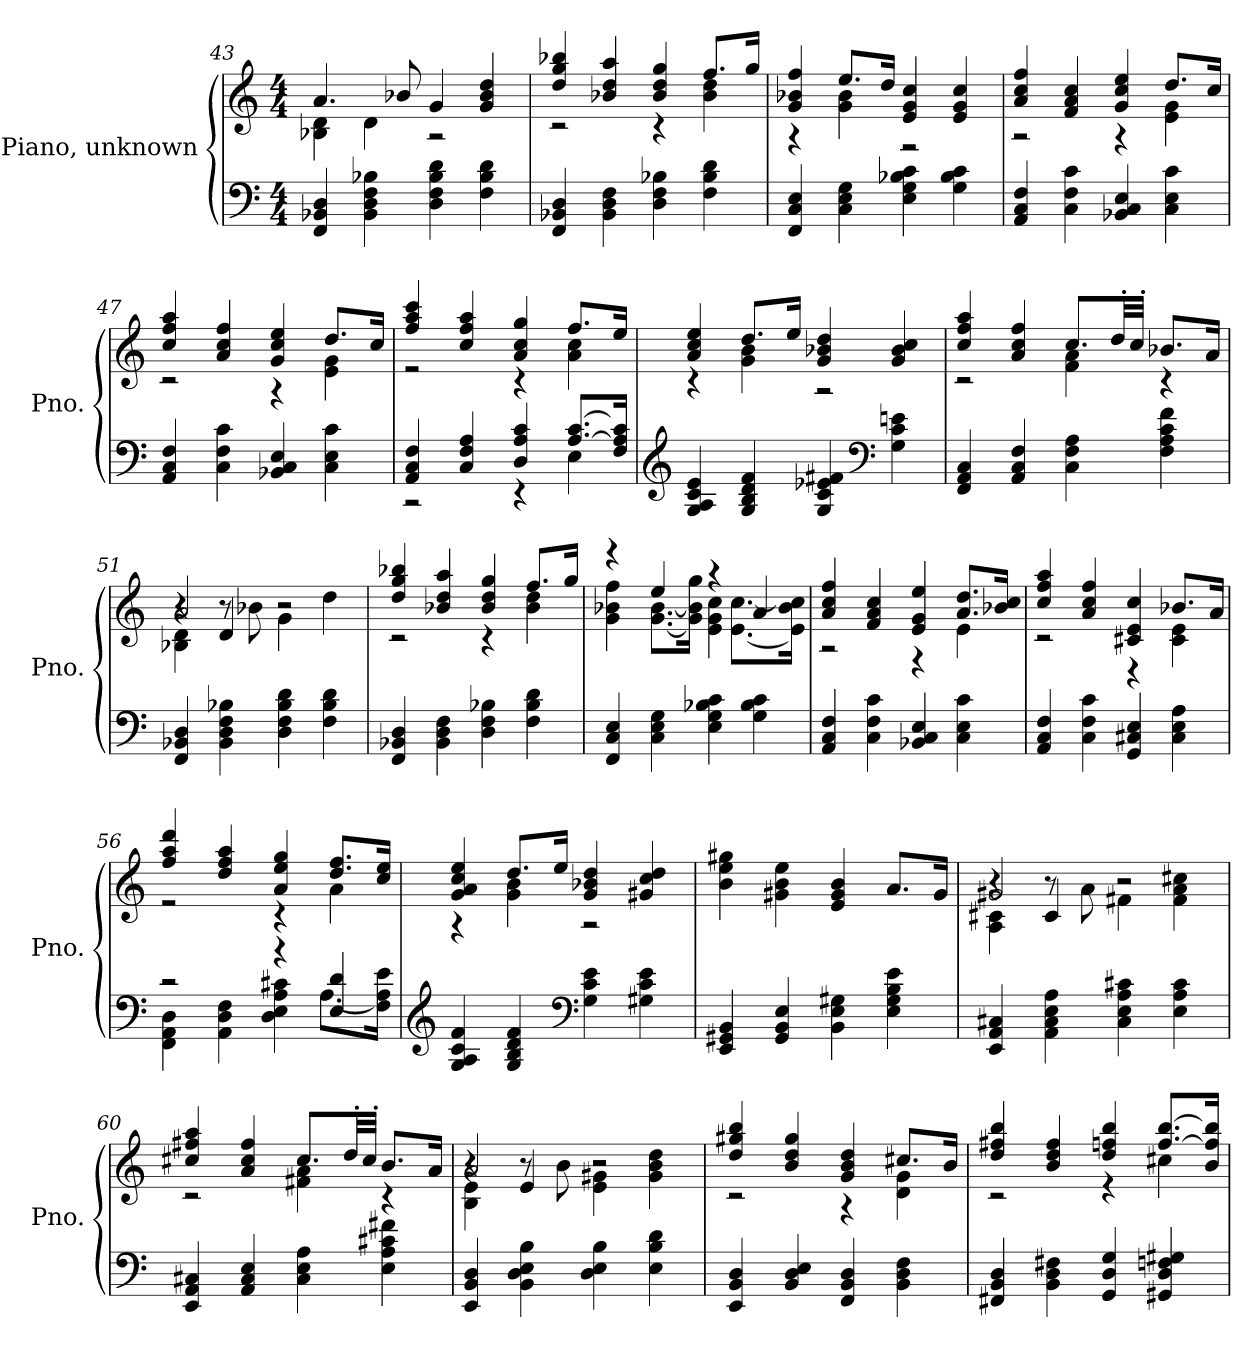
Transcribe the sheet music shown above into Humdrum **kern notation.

**kern	**kern
*part1	*part1
*staff2	*staff1
*I"Piano, unknown	*
*I'Pno.	*
*clefF4	*clefG2
*k[]	*k[]
*M4/4	*M4/4
=43	=43
*	*^
4FF/ 4BB-X/ 4D/	4.a/	4B-X\ 4d\
4BB-\ 4D\ 4F\ 4B-X\	.	4d\
.	8b-X/	.
4D\ 4F\ 4B-\ 4d\	4g/	2r
4F\ 4B-\ 4d\	4g/ 4b-/ 4dd/	.
=44	=44	=44
4FF/ 4BB-X/ 4D/	4dd/ 4gg/ 4bb-X/	2r
4BB-\ 4D\ 4F\	4b-X/ 4dd/ 4aa/	.
4D\ 4F\ 4B-X\	4b-/ 4dd/ 4gg/	4r
4F\ 4B-\ 4d\	8.ff/L	4b-\ 4dd\
.	16gg/Jk	.
=45	=45	=45
4FF/ 4C/ 4E/	4g/ 4b-X/ 4ff/	4r
4C\ 4E\ 4G\	8.ee/L	4g\ 4b-\
.	16dd/Jk	.
4E\ 4G\ 4B-X\ 4c\	4e/ 4g/ 4cc/	2r
4G\ 4B-\ 4c\	4e/ 4g/ 4cc/	.
=46	=46	=46
4AA/ 4C/ 4F/	4a/ 4cc/ 4ff/	2r
4C\ 4F\ 4c\	4f/ 4a/ 4cc/	.
4BB-X/ 4C/ 4E/	4g/ 4cc/ 4ee/	4r
4C\ 4E\ 4c\	8.dd/L	4e\ 4g\
.	16cc/Jk	.
!!LO:PB:g=z	!!
=47	=47	=47
4AA/ 4C/ 4F/	4cc/ 4ff/ 4aa/	2r
4C\ 4F\ 4c\	4a/ 4cc/ 4ff/	.
4BB-X/ 4C/ 4E/	4g/ 4cc/ 4ee/	4r
4C\ 4E\ 4c\	8.dd/L	4e\ 4g\
.	16cc/Jk	.
=48	=48	=48
*^	*	*
4AA/ 4C/ 4F/	2r	4ff/ 4aa/ 4ccc/	2r
4C/ 4F/ 4A/	.	4cc/ 4ff/ 4aa/	.
4D/ 4A/ 4c/	4r	4a/ 4cc/ 4gg/	4r
[8.A/ [8.c/L	4E\	8.ff/L	4a\ 4cc\
16F/ 16A/] 16c/]Jk	.	16ee/Jk	.
*v	*v	*	*
=49	=49	=49
*clefG2	*	*
4G/ 4A/ 4c/ 4e/	4a/ 4cc/ 4ee/	4r
4G/ 4B/ 4d/ 4f/	8.dd/L	4g\ 4b\
.	16ee/Jk	.
4G/ 4c/ 4e-X/ 4f#X/	4g/ 4b-X/ 4dd/	2r
*clefF4	*	*
4G\ 4c\ 4en\	4g/ 4b-/ 4cc/	.
=50	=50	=50
4FF/ 4AA/ 4C/	4cc/ 4ff/ 4aa/	2r
4AA/ 4C/ 4F/	4a/ 4cc/ 4ff/	.
4C\ 4F\ 4A\	8.cc/L	4f\ 4a\
.	32dd'/LL	.
.	32cc'/JJJ	.
4F\ 4A\ 4c\ 4f\	8.b-X/L	4r
.	16a/Jk	.
!!LO:LB:g=z
=51	=51	=51
*	*	*^
4FF/ 4BB-X/ 4D/	2a/	4B-X\ 4d\	4r
4BB-\ 4D\ 4F\ 4B-X\	.	8r	4d/
.	.	8b-X\	.
4D\ 4F\ 4B-\ 4d\	2r	4g\	2r
4F\ 4B-\ 4d\	.	4dd\	.
*	*	*v	*v
=52	=52	=52
4FF/ 4BB-X/ 4D/	4dd/ 4gg/ 4bb-X/	2r
4BB-\ 4D\ 4F\	4b-X/ 4dd/ 4aa/	.
4D\ 4F\ 4B-X\	4b-/ 4dd/ 4gg/	4r
4F\ 4B-\ 4d\	8.ff/L	4b-\ 4dd\
.	16gg/Jk	.
=53	=53	=53
4FF/ 4C/ 4E/	4r	4g\ 4b-X\ 4ff\
4C\ 4E\ 4G\	4ee/	[8.g\ [8.b-\L
.	.	16g\] 16b-\] 16gg\Jk
4E\ 4G\ 4B-X\ 4c\	4r	4e\ 4g\ 4cc\
4G\ 4B-\ 4c\	4a/	[8.e\ [8.cc\L
.	.	16e\] 16b-\ 16cc\]Jk
=54	=54	=54
4AA/ 4C/ 4F/	4a/ 4cc/ 4ff/	2r
4C\ 4F\ 4c\	4f/ 4a/ 4cc/	.
4BB-X/ 4C/ 4E/	4e/ 4g/ 4ee/	4r
4C\ 4E\ 4c\	8.a/ 8.dd/L	4e\
.	16b-X/ 16cc/Jk	.
=55	=55	=55
4AA/ 4C/ 4F/	4cc/ 4ff/ 4aa/	2r
4C\ 4F\ 4c\	4a/ 4cc/ 4ff/	.
4GG/ 4C#X/ 4E/	4c#X/ 4e/ 4cc/	4r
4C#\ 4E\ 4A\	8.b-X/L	4c#\ 4e\
.	16a/Jk	.
!!LO:LB:g=z	!!
=56	=56	=56
*^	*	*
2r	4FF\ 4AA\ 4D\	4ff/ 4aa/ 4ddd/	2r
.	4AA\ 4D\ 4F\	4dd/ 4ff/ 4aa/	.
4r	4D\ 4E\ 4A\ 4c#X\	4a/ 4ee/ 4gg/	4r
4E/ 4d/	[8.A\L	8.dd/ 8.ff/L	4a\
.	16F\ 16A\] 16e\Jk	16cc/ 16ee/Jk	.
*v	*v	*	*
=57	=57	=57
*clefG2	*	*
4G/ 4A/ 4c/ 4f/	4g/ 4a/ 4cc/ 4ee/	4r
4G/ 4B/ 4d/ 4f/	8.dd/L	4g\ 4b\
.	16ee/Jk	.
*clefF4	*	*
4G\ 4c\ 4e\	4g/ 4b-X/ 4dd/	2r
4G#X\ 4c\ 4e\	4g#X/ 4cc/ 4dd/	.
*	*v	*v
=58	=58
4EE/ 4GG#X/ 4BB/	4b\ 4ee\ 4gg#X\
4GG#/ 4BB/ 4E/	4g#X\ 4b\ 4ee\
4BB\ 4E\ 4G#X\	4e/ 4g#/ 4b/
4E\ 4G#\ 4B\ 4e\	8.a/L
.	16g#/Jk
=59	=59
*	*^
*	*	*^
4EE/ 4AA/ 4C#X/	2g#X/	4A\ 4c#X\	4r
4AA\ 4C#\ 4E\ 4A\	.	8r	4c#/
.	.	8a\	.
4C#\ 4E\ 4A\ 4c#X\	2r	4f#X\	2r
4E\ 4A\ 4c#\	.	4f#\ 4a\ 4cc#X\	.
*	*	*v	*v
!!LO:LB:g=z
=60	=60	=60
4EE/ 4AA/ 4C#X/	4cc#X/ 4ff#X/ 4aa/	2r
4AA/ 4C#/ 4E/	4a/ 4cc#/ 4ff#/	.
4C#\ 4E\ 4A\	8.cc#/L	4f#X\ 4a\
.	32dd'/LL	.
.	32cc#'/JJJ	.
4E\ 4A\ 4c#X\ 4f#X\	8.b/L	4r
.	16a/Jk	.
=61	=61	=61
*	*	*^
4EE/ 4BB/ 4D/	2a/	4B\ 4e\	4r
4BB\ 4D\ 4E\ 4B\	.	8r	4e/
.	.	8b\	.
4D\ 4E\ 4B\	2r	4e\ 4g#X\	2r
4E\ 4B\ 4d\	.	4g#\ 4b\ 4dd\	.
*	*	*v	*v
=62	=62	=62
4EE/ 4BB/ 4D/	4dd/ 4gg#X/ 4bb/	2r
4BB/ 4D/ 4E/	4b/ 4dd/ 4gg#/	.
4FF/ 4BB/ 4D/	4g/ 4b/ 4dd/	4r
4BB\ 4D\ 4F\	8.cc#X/L	4d\ 4g\
.	16b/Jk	.
=63	=63	=63
4FF#X/ 4BB/ 4D/	4dd/ 4ff#X/ 4bb/	2r
4BB\ 4D\ 4F#X\	4b/ 4dd/ 4ff#/	.
4GG/ 4D/ 4G/	4dd/ 4ffn/ 4bb/	4r
4GG#X/ 4D/ 4Fn/ 4G#X/	[8.ff/ [8.bb/L	4cc#X\
.	16b/ 16ff/] 16bb/]Jk	.
*	*v	*v
=	=
*-	*-
